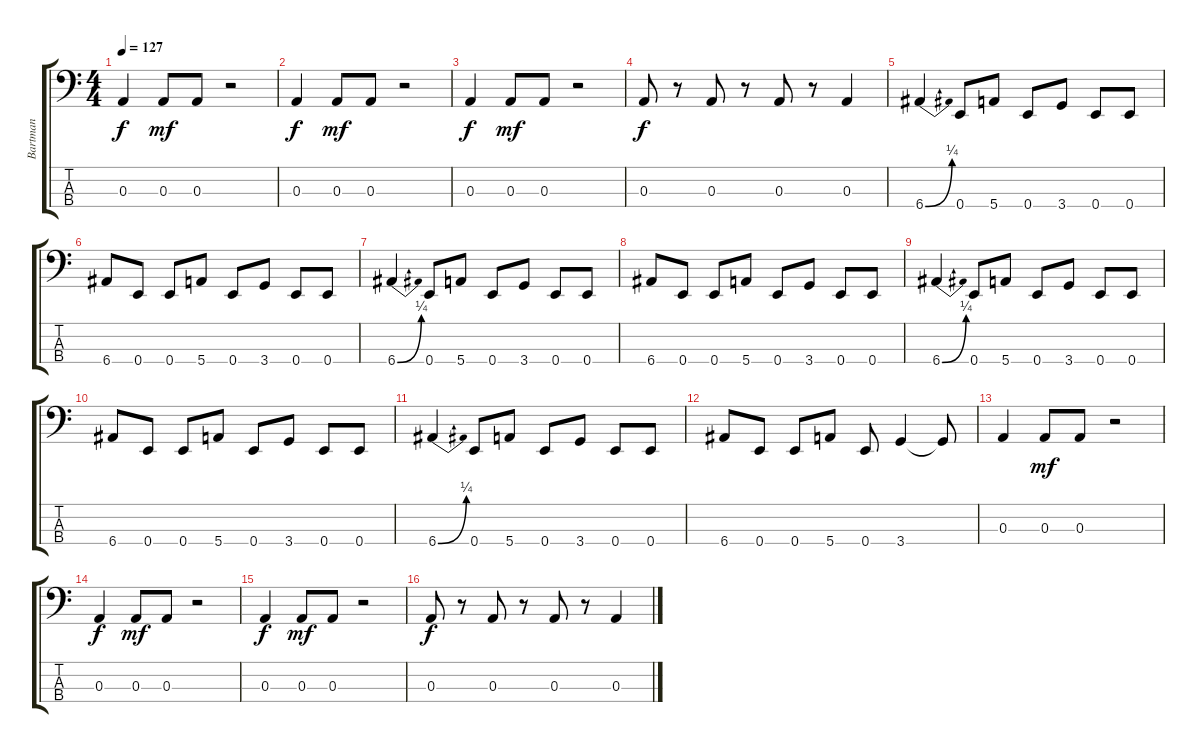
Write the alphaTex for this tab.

\track ("Bartman" "Bartman") {instrument electricbasspick}
\staff {score tabs}
\tuning (G2 D2 A1 E1) {hide}
\ts (4 4)
\tempo 127
\clef f4
\ks c
0.3.4{dy f} 0.3.8{dy mf} 0.3.8 r.2 |
0.3.4{dy f} 0.3.8{dy mf} 0.3.8 r.2 |
0.3.4{dy f} 0.3.8{dy mf} 0.3.8 r.2 |
0.3.8{dy f} r.8 0.3.8 r.8 0.3.8 r.8 0.3.4 |
6.4{be (bend 0 0 60 1)}.4 0.4.8 5.4.8 0.4.8 3.4.8 0.4.8 0.4.8 |
6.4.8 0.4.8 0.4.8 5.4.8 0.4.8 3.4.8 0.4.8 0.4.8 |
6.4{be (bend 0 0 60 1)}.4 0.4.8 5.4.8 0.4.8 3.4.8 0.4.8 0.4.8 |
6.4.8 0.4.8 0.4.8 5.4.8 0.4.8 3.4.8 0.4.8 0.4.8 |
6.4{be (bend 0 0 60 1)}.4 0.4.8 5.4.8 0.4.8 3.4.8 0.4.8 0.4.8 |
6.4.8 0.4.8 0.4.8 5.4.8 0.4.8 3.4.8 0.4.8 0.4.8 |
6.4{be (bend 0 0 60 1)}.4 0.4.8 5.4.8 0.4.8 3.4.8 0.4.8 0.4.8 |
6.4.8 0.4.8 0.4.8 5.4.8 0.4.8 3.4.4 3.4{t}.8 |
0.3.4 0.3.8{dy mf} 0.3.8 r.2 |
0.3.4{dy f} 0.3.8{dy mf} 0.3.8 r.2 |
0.3.4{dy f} 0.3.8{dy mf} 0.3.8 r.2 |
0.3.8{dy f} r.8 0.3.8 r.8 0.3.8 r.8 0.3.4
